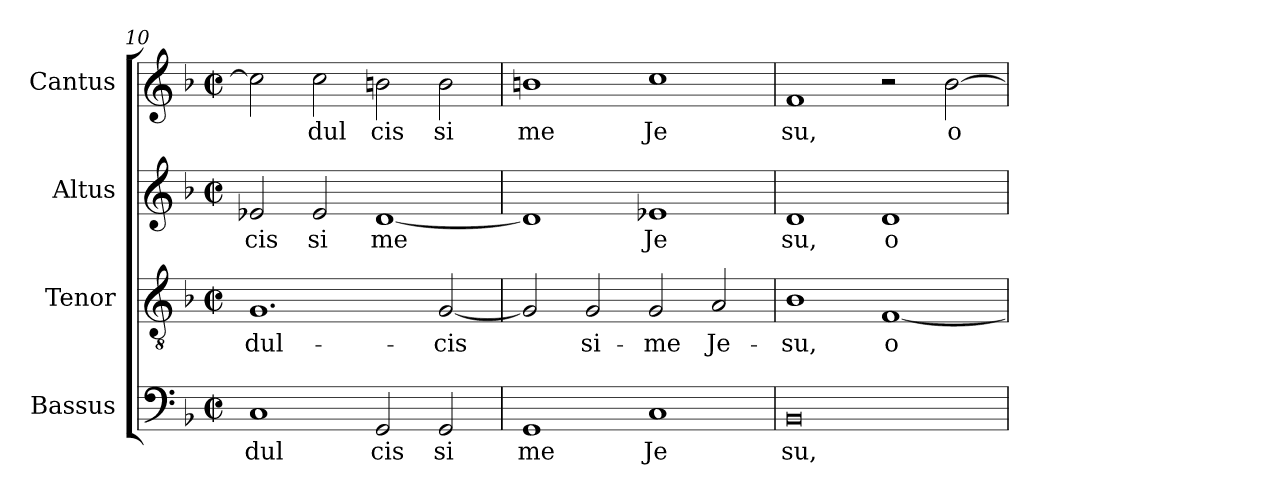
**kern	**text	**kern	**text	**kern	**text	**kern	**text
*part4	*part4	*part3	*part3	*part2	*part2	*part1	*part1
*staff4	*staff4	*staff3	*staff3	*staff2	*staff2	*staff1	*staff1
*I"Bassus	*	*I"Tenor	*	*I"Altus	*	*I"Cantus	*
*I'Bassus	*	*I'Tenor	*	*I'Altus	*	*I'Cantus	*
*clefF4	*	*clefGv2	*	*clefG2	*	*clefG2	*
*k[b-]	*	*k[b-]	*	*k[b-]	*	*k[b-]	*
*F:	*	*F:	*	*F:	*	*F:	*
*M2/2	*	*M2/2	*	*M2/2	*	*M2/2	*
*met(c|)	*	*met(c|)	*	*met(c|)	*	*met(c|)	*
=10	=10	=10	=10	=10	=10	=10	=10
!	!LO:LY:b:cj	!	!LO:LY:b:cj	!	!LO:LY:b:cj	!	!LO:LY:b:cj
1C	dul	1.G	dul-	2e-X/	cis	2cc\]	.
!	!	!	!	!	!LO:LY:b:cj	!	!LO:LY:b:cj
.	.	.	.	2e-/	si	2cc\	dul
!	!LO:LY:b:cj	!	!	!	!LO:LY:b:cj	!	!LO:LY:b:cj
2GG/	cis	.	.	[<1d	me	2bn\	cis
!	!LO:LY:b:cj	!	!LO:LY:b:cj	!	!	!	!LO:LY:b:cj
2GG/	si	[<2G/	-cis-	.	.	2b\	si
=11	=11	=11	=11	=11	=11	=11	=11
!	!LO:LY:b:cj	!	!LO:LY:b:cj	!	!LO:LY:b:cj	!	!LO:LY:b:cj
1GG	me	2G/]	--	1d]	.	1bn	me
!	!	!	!LO:LY:b:cj	!	!	!	!
.	.	2G/	-si-	.	.	.	.
!	!LO:LY:b:cj	!	!LO:LY:b:cj	!	!LO:LY:b:cj	!	!LO:LY:b:cj
1C	Je	2G/	-me	1e-X	Je	1cc	Je
!	!	!	!LO:LY:b:cj	!	!	!	!
.	.	2A/	Je-	.	.	.	.
=12	=12	=12	=12	=12	=12	=12	=12
!	!LO:LY:b:cj	!	!LO:LY:b:cj	!	!LO:LY:b:cj	!	!LO:LY:b:cj
0BB-	su,	1B-	-su,	1d	su,	1f	su,
!	!	!	!LO:LY:b:cj	!	!LO:LY:b:cj	!	!
.	.	[<1F	o	1d	o	2r	.
!	!	!	!	!	!	!	!LO:LY:b:cj
.	.	.	.	.	.	[<2b-\	o
=	=	=	=	=	=	=	=
*-	*-	*-	*-	*-	*-	*-	*-
